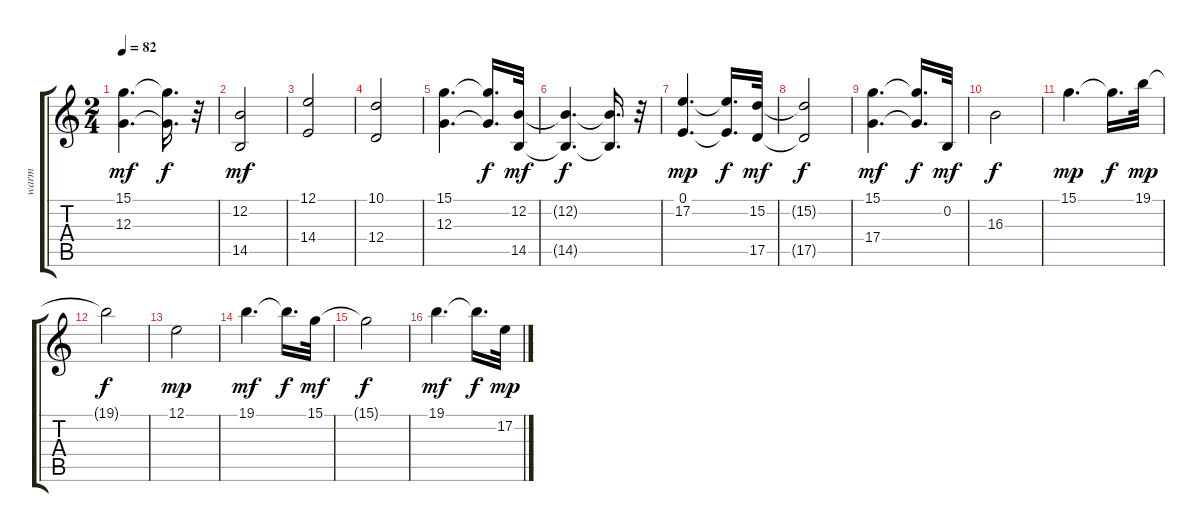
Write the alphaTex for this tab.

\track ("warm" "warm") {instrument pad2warm}
\staff {score tabs}
\tuning (E4 B3 G3 D3 A2 E2) {hide}
\ts (2 4)
\tempo 82
\clef g2
\ks c
(15.1 12.3).4{d dy mf} (15.1{t} 12.3{t}).16{d dy f} r.32 |
(12.2 14.5).2{dy mf} |
(12.1 14.4).2 |
(10.1 12.4).2 |
(15.1 12.3).4{d} (15.1{t} 12.3{t}).16{d dy f} (12.2 14.5).32{dy mf} |
(12.2{t} 14.5{t}).4{d dy f} (12.2{t} 14.5{t}).16{d} r.32 |
(0.1 17.2).4{d dy mp} (0.1{t} 17.2{t}).16{d dy f} (15.2 17.5).32{dy mf} |
(15.2{t} 17.5{t}).2{dy f} |
(15.1 17.4).4{d dy mf} (15.1{t} 17.4{t}).16{d dy f} 0.2.32{dy mf} |
16.3.2{dy f} |
15.1.4{d dy mp} 15.1{t}.16{d dy f} 19.1.32{dy mp} |
19.1{t}.2{dy f} |
12.1.2{dy mp} |
19.1.4{d dy mf} 19.1{t}.16{d dy f} 15.1.32{dy mf} |
15.1{t}.2{dy f} |
19.1.4{d dy mf} 19.1{t}.16{d dy f} 17.2.32{dy mp}
